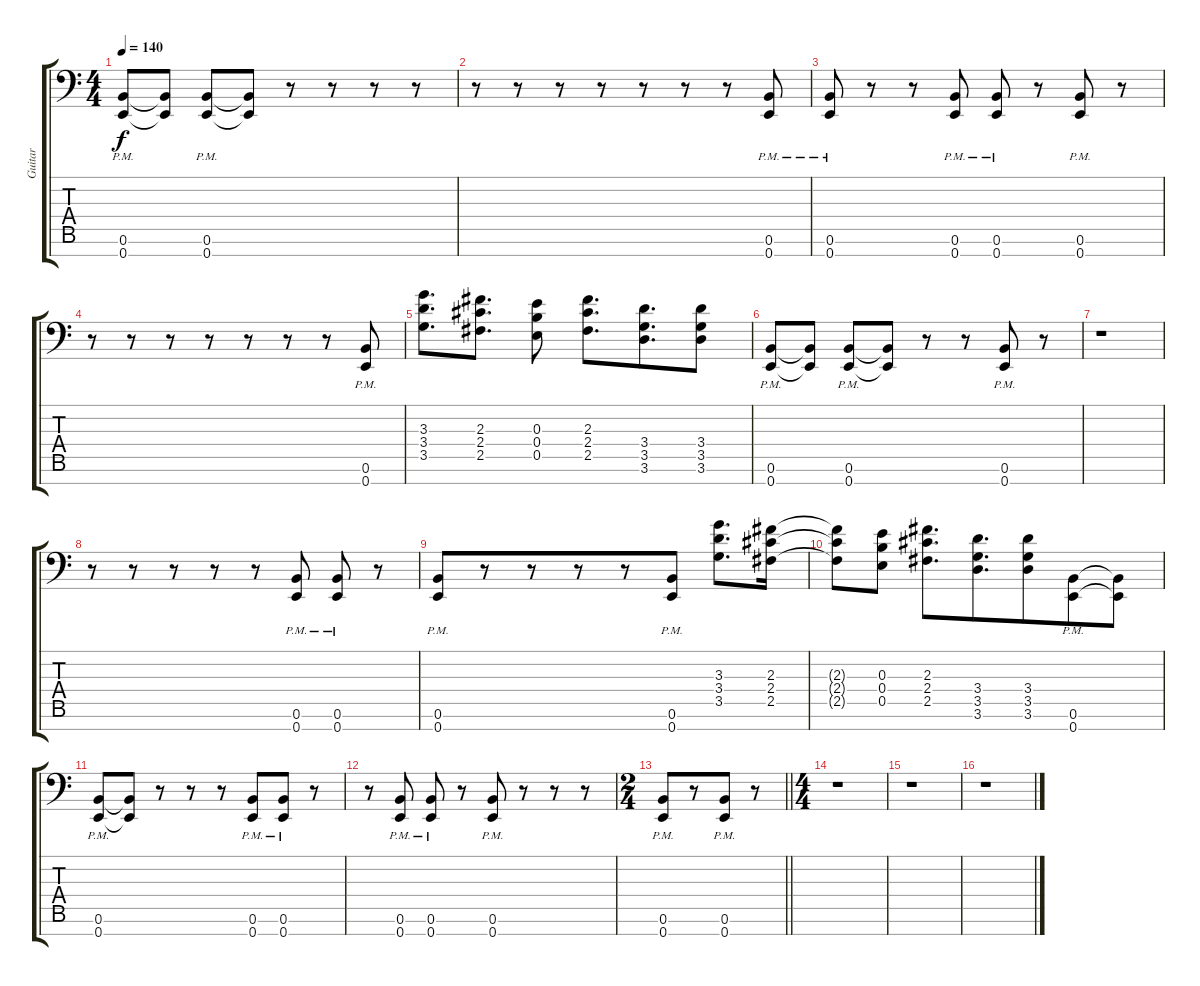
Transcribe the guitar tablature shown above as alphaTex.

\track ("Guitar" "Guitar") {instrument distortionguitar}
\staff {score tabs}
\tuning (B3 Gb3 E3 B2 E2 B1 E1) {hide}
\ts (4 4)
\tempo 140
\clef f4
\ks c
(0.6{pm} 0.7{pm}).8{dy f} (0.6{t} 0.7{t}).8 (0.6{pm} 0.7{pm}).8 (0.6{t} 0.7{t}).8 r.8 r.8 r.8 r.8 |
r.8 r.8 r.8 r.8 r.8{beam merge} r.8 r.8 (0.6{pm} 0.7{pm}).8 |
(0.6{pm} 0.7{pm}).8 r.8 r.8 (0.6{pm} 0.7{pm}).8 (0.6{pm} 0.7{pm}).8 r.8 (0.6{pm} 0.7{pm}).8 r.8 |
r.8 r.8 r.8 r.8 r.8{beam merge} r.8 r.8 (0.6{pm} 0.7{pm}).8 |
(3.3 3.4 3.5).8{d} (2.3 2.4 2.5).8{d} (0.3 0.4 0.5).8 (2.3 2.4 2.5).8{d} (3.4 3.5 3.6).8{d beam merge} (3.4 3.5 3.6).8 |
(0.6{pm} 0.7{pm}).8 (0.6{t} 0.7{t}).8 (0.6{pm} 0.7{pm}).8 (0.6{t} 0.7{t}).8 r.8 r.8 (0.6{pm} 0.7{pm}).8 r.8 |
r.1 |
r.8{beam merge} r.8 r.8{beam merge} r.8 r.8 (0.6{pm} 0.7{pm}).8 (0.6{pm} 0.7{pm}).8 r.8 |
(0.6{pm} 0.7{pm}).8{beam merge} r.8 r.8 r.8 r.8 (0.6{pm} 0.7{pm}).8 (3.3 3.4 3.5).8{d beam merge} (2.3 2.4 2.5).16 |
(2.3{t} 2.4{t} 2.5{t}).8 (0.3 0.4 0.5).8 (2.3 2.4 2.5).8{d} (3.4 3.5 3.6).8{d beam merge} (3.4 3.5 3.6).8{beam merge} (0.6{pm} 0.7{pm}).8 (0.6{t} 0.7{t}).8 |
(0.6{pm} 0.7{pm}).8 (0.6{t} 0.7{t}).8 r.8 r.8 r.8 (0.6{pm} 0.7{pm}).8{beam merge} (0.6{pm} 0.7{pm}).8{beam merge} r.8 |
r.8{beam merge} (0.6{pm} 0.7{pm}).8 (0.6{pm} 0.7{pm}).8 r.8{beam merge} (0.6{pm} 0.7{pm}).8{beam merge} r.8 r.8{beam merge} r.8 |
\ts (2 4)
\barLineRight lightlight
(0.6{pm} 0.7{pm}).8{beam merge} r.8 (0.6{pm} 0.7{pm}).8 r.8 |
\ts (4 4)
r.1 |
r.1 |
r.1
